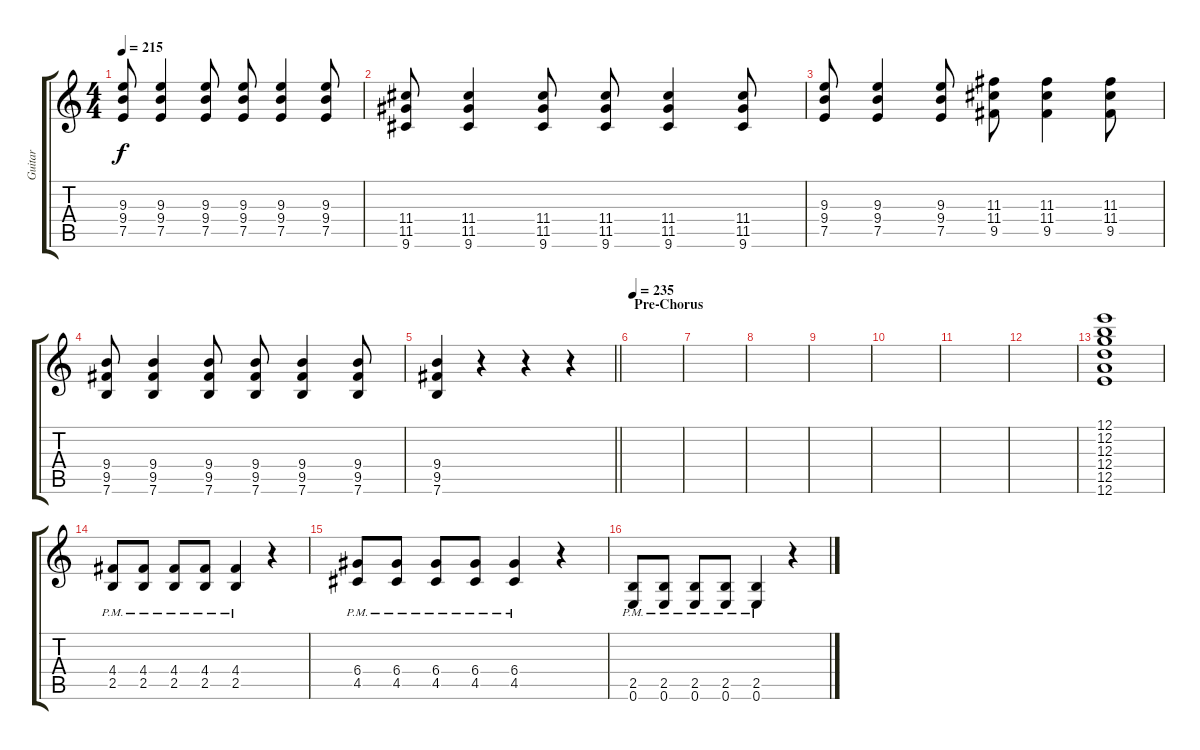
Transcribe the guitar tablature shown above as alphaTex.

\track ("Guitar" "Guitar") {instrument distortionguitar}
\staff {score tabs}
\tuning (E4 B3 G3 D3 A2 E2) {hide}
\ts (4 4)
\tempo 215
\clef g2
\ks c
(9.3 9.4 7.5).8{dy f} (9.3 9.4 7.5).4 (9.3 9.4 7.5).8 (9.3 9.4 7.5).8 (9.3 9.4 7.5).4 (9.3 9.4 7.5).8 |
(11.4 11.5 9.6).8 (11.4 11.5 9.6).4 (11.4 11.5 9.6).8 (11.4 11.5 9.6).8 (11.4 11.5 9.6).4 (11.4 11.5 9.6).8 |
(9.3 9.4 7.5).8 (9.3 9.4 7.5).4 (9.3 9.4 7.5).8 (11.3 11.4 9.5).8 (11.3 11.4 9.5).4 (11.3 11.4 9.5).8 |
(9.4 9.5 7.6).8 (9.4 9.5 7.6).4 (9.4 9.5 7.6).8 (9.4 9.5 7.6).8 (9.4 9.5 7.6).4 (9.4 9.5 7.6).8 |
\barLineRight lightlight
(9.4 9.5 7.6).4 r.4 r.4 r.4 |
\section ("" "Pre-Chorus")
\tempo 235
|
|
|
|
|
|
|
(12.1 12.2 12.3 12.4 12.5 12.6).1{volume 9 instrument reversecymbal} |
(4.4{pm} 2.5{pm}).8{volume 11 instrument distortionguitar} (4.4{pm} 2.5{pm}).8 (4.4{pm} 2.5{pm}).8 (4.4{pm} 2.5{pm}).8 (4.4{pm} 2.5{pm}).4 r.4 |
(6.4{pm} 4.5{pm}).8 (6.4{pm} 4.5{pm}).8 (6.4{pm} 4.5{pm}).8 (6.4{pm} 4.5{pm}).8 (6.4{pm} 4.5{pm}).4 r.4 |
(2.5{pm} 0.6{pm}).8 (2.5{pm} 0.6{pm}).8 (2.5{pm} 0.6{pm}).8 (2.5{pm} 0.6{pm}).8 (2.5{pm} 0.6{pm}).4 r.4
